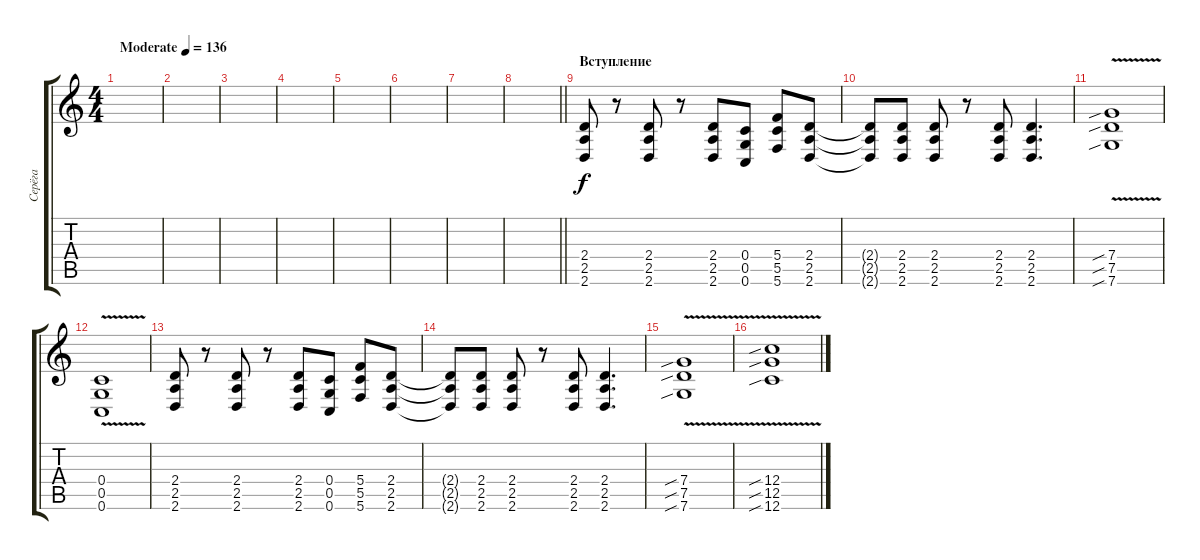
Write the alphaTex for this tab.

\track ("Серёга" "Серёга") {instrument distortionguitar}
\staff {score tabs}
\tuning (D4 A3 F3 C3 G2 C2) {hide}
\ts (4 4)
\tempo (136 "Moderate")
\clef g2
\ks c
|
|
|
|
|
|
|
\barLineRight lightlight
|
\section ("" "Вступление")
(2.4 2.5 2.6).8{volume 11} r.8 (2.4 2.5 2.6).8 r.8 (2.4 2.5 2.6).8 (0.4 0.5 0.6).8 (5.4 5.5 5.6).8 (2.4 2.5 2.6).8 |
(2.4{t} 2.5{t} 2.6{t}).8 (2.4 2.5 2.6).8 (2.4 2.5 2.6).8 r.8 (2.4 2.5 2.6).8 (2.4 2.5 2.6).4{d} |
(7.4{v sib} 7.5{v sib} 7.6{v sib}).1 |
(0.4{v} 0.5{v} 0.6{v}).1 |
(2.4 2.5 2.6).8 r.8 (2.4 2.5 2.6).8 r.8 (2.4 2.5 2.6).8 (0.4 0.5 0.6).8 (5.4 5.5 5.6).8 (2.4 2.5 2.6).8 |
(2.4{t} 2.5{t} 2.6{t}).8 (2.4 2.5 2.6).8 (2.4 2.5 2.6).8 r.8 (2.4 2.5 2.6).8 (2.4 2.5 2.6).4{d} |
(7.4{v sib} 7.5{v sib} 7.6{v sib}).1 |
(12.4{v sib} 12.5{v sib} 12.6{v sib}).1
